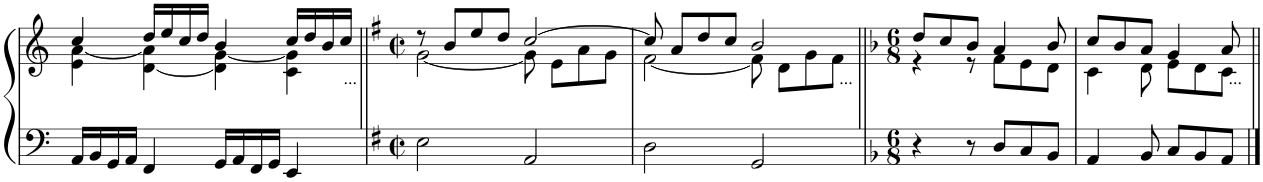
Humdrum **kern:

**kern	**kern
*part1	*part1
*staff2	*staff1
*I"Orgona	*
*I'Org.	*
*clefF4	*clefG2
*k[]	*k[]
=1	=1
*	*^
16AA/LL	4cc/	4e\ [4a\
16BB/	.	.
16GG/	.	.
16AA/JJ	.	.
4FF/	16dd/LL	[4d\ 4a\]
.	16ee/	.
.	16cc/	.
.	16dd/JJ	.
16GG/LL	4b/	4d\] [4g\
16AA/	.	.
16FF/	.	.
16GG/JJ	.	.
4EE/	16cc/LL	4c\ 4g\]
.	16dd/	.
.	16b/	.
!	!LO:TX:b:t=...	!
.	16cc/JJ	.
=2||	=2||	=2||
*k[f#]	*k[f#]	*
*M2/2	*M2/2	*
*met(c|)	*met(c|)	*
2E\	8r	[2g\
.	8b/L	.
.	8ee/	.
.	8dd/J	.
2AA/	[2cc/	8g\]
.	.	8e\L
.	.	8a\
.	.	8g\J
=3	=3	=3
2D\	8cc/]	[2f#\
.	8a/L	.
.	8dd/	.
.	8cc/J	.
2GG/	2b/	8f#\]
.	.	8d\L
.	.	8g\
!	!	!LO:TX:b:t=...
.	.	8f#\J
=4||	=4||	=4||
*k[b-]	*k[b-]	*
*M6/8	*M6/8	*
4r	8dd/L	4r
.	8cc/	.
8r	8b-/J	8r
8D/L	4a/	8f\L
8C/	.	8e\
8BB-/J	8b-/	8d\J
=5	=5	=5
4AA/	8cc/L	4c\
.	8b-/	.
8BB-/	8a/J	8d\
8C/L	4g/	8e\L
8BB-/	.	8d\
!	!LO:TX:b:t=...	!
8AA/J	8a/	8c\J
*	*v	*v
=||	=||
*-	*-
